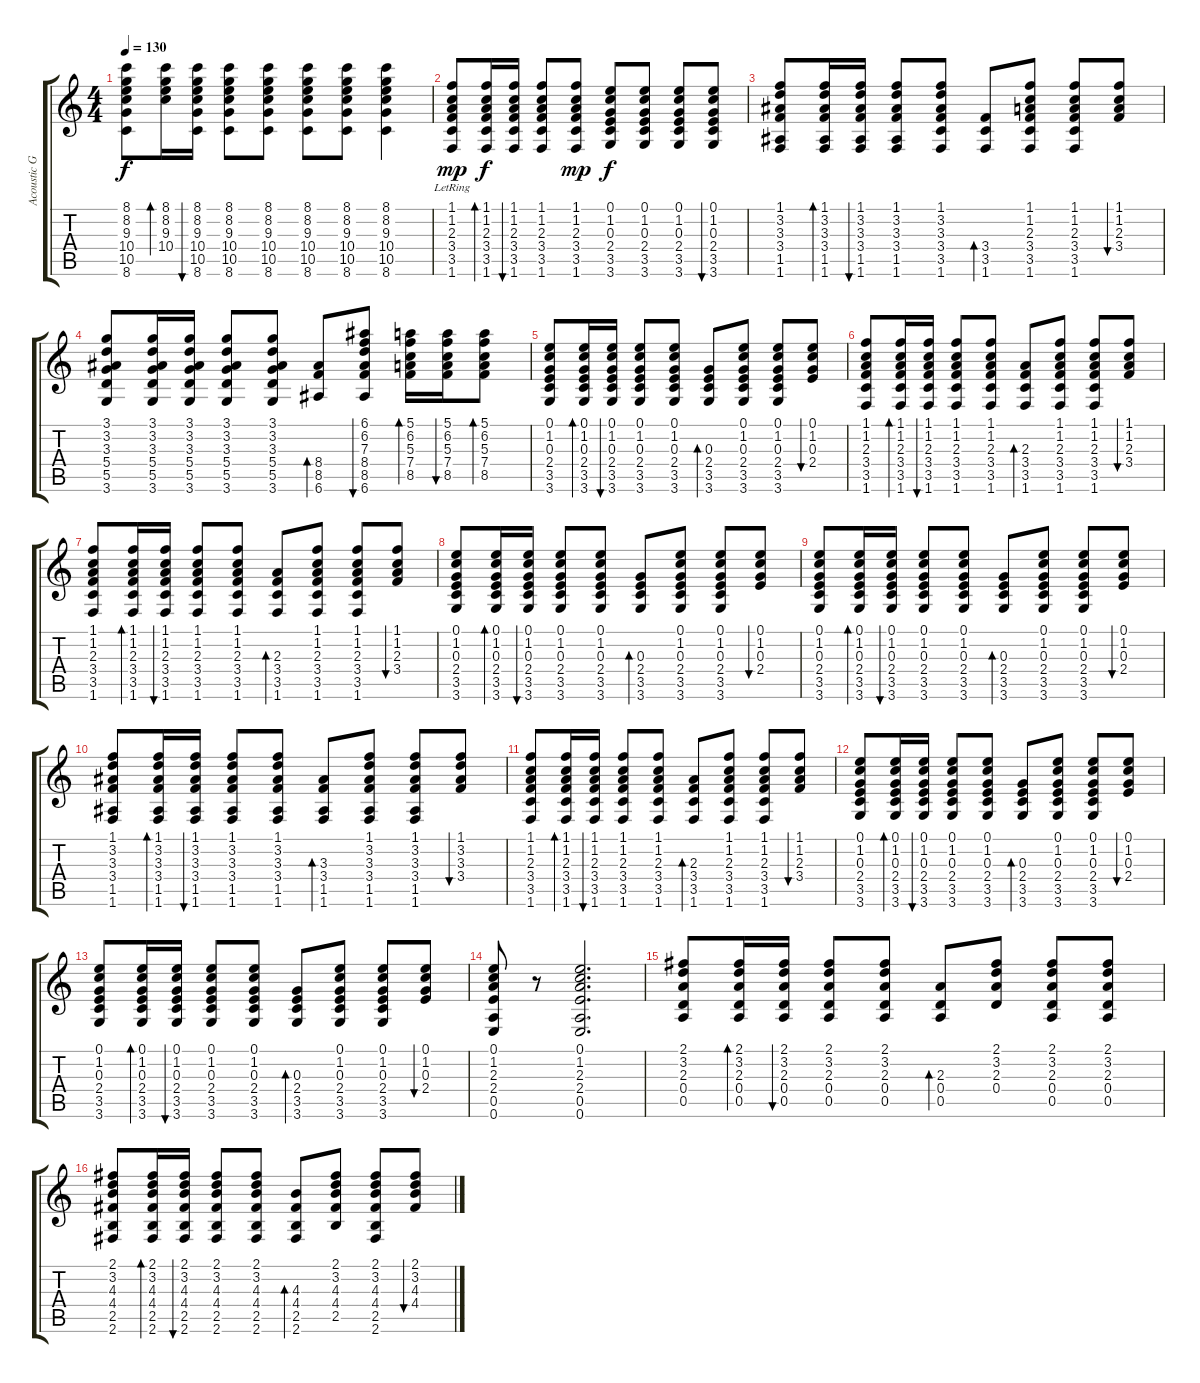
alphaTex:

\track ("Acoustic Guitar" "Acoustic G") {instrument acousticguitarsteel}
\staff {score tabs}
\tuning (E4 B3 G3 D3 A2 E2) {hide}
\ts (4 4)
\tempo 130
\clef g2
\ks c
(8.1 8.2 9.3 10.4 10.5 8.6).8{dy f} (8.1 8.2 9.3 10.4).16{bd 120} (8.1 8.2 9.3 10.4 10.5 8.6).16{bu 120} (8.1 8.2 9.3 10.4 10.5 8.6).8 (8.1 8.2 9.3 10.4 10.5 8.6).8 (8.1 8.2 9.3 10.4 10.5 8.6).8 (8.1 8.2 9.3 10.4 10.5 8.6).8 (8.1 8.2 9.3 10.4 10.5 8.6).4 |
(1.1{lr} 1.2 2.3 3.4 3.5 1.6).8{dy mp} (1.1 1.2 2.3 3.4 3.5 1.6).16{bd 60 dy f} (1.1 1.2 2.3 3.4 3.5 1.6).16{bu 60} (1.1 1.2 2.3 3.4 3.5 1.6).8 (1.1 1.2 2.3 3.4 3.5 1.6).8{dy mp} (0.1 1.2 0.3 2.4 3.5 3.6).8{dy f} (0.1 1.2 0.3 2.4 3.5 3.6).8 (0.1 1.2 0.3 2.4 3.5 3.6).8 (0.1 1.2 0.3 2.4 3.5 3.6).8{bu 240} |
(1.1 3.2 3.3 3.4 1.5 1.6).8 (1.1 3.2 3.3 3.4 1.5 1.6).16{bd 120} (1.1 3.2 3.3 3.4 1.5 1.6).16{bu 120} (1.1 3.2 3.3 3.4 1.5 1.6).8 (1.1 3.2 3.3 3.4 3.5 1.6).8 (3.4 3.5 1.6).8{bd 240} (1.1 1.2 2.3 3.4 3.5 1.6).8 (1.1 1.2 2.3 3.4 3.5 1.6).8 (1.1 1.2 2.3 3.4).8{bu 240} |
(3.1 3.2 3.3 5.4 5.5 3.6).8 (3.1 3.2 3.3 5.4 5.5 3.6).16 (3.1 3.2 3.3 5.4 5.5 3.6).16 (3.1 3.2 3.3 5.4 5.5 3.6).8 (3.1 3.2 3.3 5.4 5.5 3.6).8 (8.4 8.5 6.6).8{bd 240} (6.1 6.2 7.3 8.4 8.5 6.6).8{bu 240} (5.1 6.2 5.3 7.4 8.5).16{bd 120} (5.1 6.2 5.3 7.4 8.5).16{bu 120} (5.1 6.2 5.3 7.4 8.5).8{bd 240} |
(0.1 1.2 0.3 2.4 3.5 3.6).8 (0.1 1.2 0.3 2.4 3.5 3.6).16{bd 120} (0.1 1.2 0.3 2.4 3.5 3.6).16{bu 120} (0.1 1.2 0.3 2.4 3.5 3.6).8 (0.1 1.2 0.3 2.4 3.5 3.6).8 (0.3 2.4 3.5 3.6).8{bd 240} (0.1 1.2 0.3 2.4 3.5 3.6).8 (0.1 1.2 0.3 2.4 3.5 3.6).8 (0.1 1.2 0.3 2.4).8{bu 240} |
(1.1 1.2 2.3 3.4 3.5 1.6).8 (1.1 1.2 2.3 3.4 3.5 1.6).16{bd 120} (1.1 1.2 2.3 3.4 3.5 1.6).16{bu 120} (1.1 1.2 2.3 3.4 3.5 1.6).8 (1.1 1.2 2.3 3.4 3.5 1.6).8 (2.3 3.4 3.5 1.6).8{bd 240} (1.1 1.2 2.3 3.4 3.5 1.6).8 (1.1 1.2 2.3 3.4 3.5 1.6).8 (1.1 1.2 2.3 3.4).8{bu 240} |
(1.1 1.2 2.3 3.4 3.5 1.6).8 (1.1 1.2 2.3 3.4 3.5 1.6).16{bd 120} (1.1 1.2 2.3 3.4 3.5 1.6).16{bu 120} (1.1 1.2 2.3 3.4 3.5 1.6).8 (1.1 1.2 2.3 3.4 3.5 1.6).8 (2.3 3.4 3.5 1.6).8{bd 240} (1.1 1.2 2.3 3.4 3.5 1.6).8 (1.1 1.2 2.3 3.4 3.5 1.6).8 (1.1 1.2 2.3 3.4).8{bu 240} |
(0.1 1.2 0.3 2.4 3.5 3.6).8 (0.1 1.2 0.3 2.4 3.5 3.6).16{bd 120} (0.1 1.2 0.3 2.4 3.5 3.6).16{bu 120} (0.1 1.2 0.3 2.4 3.5 3.6).8 (0.1 1.2 0.3 2.4 3.5 3.6).8 (0.3 2.4 3.5 3.6).8{bd 240} (0.1 1.2 0.3 2.4 3.5 3.6).8 (0.1 1.2 0.3 2.4 3.5 3.6).8 (0.1 1.2 0.3 2.4).8{bu 240} |
(0.1 1.2 0.3 2.4 3.5 3.6).8 (0.1 1.2 0.3 2.4 3.5 3.6).16{bd 120} (0.1 1.2 0.3 2.4 3.5 3.6).16{bu 120} (0.1 1.2 0.3 2.4 3.5 3.6).8 (0.1 1.2 0.3 2.4 3.5 3.6).8 (0.3 2.4 3.5 3.6).8{bd 240} (0.1 1.2 0.3 2.4 3.5 3.6).8 (0.1 1.2 0.3 2.4 3.5 3.6).8 (0.1 1.2 0.3 2.4).8{bu 240} |
(1.1 3.2 3.3 3.4 1.5 1.6).8 (1.1 3.2 3.3 3.4 1.5 1.6).16{bd 120} (1.1 3.2 3.3 3.4 1.5 1.6).16{bu 120} (1.1 3.2 3.3 3.4 1.5 1.6).8 (1.1 3.2 3.3 3.4 1.5 1.6).8 (3.3 3.4 1.5 1.6).8{bd 240} (1.1 3.2 3.3 3.4 1.5 1.6).8 (1.1 3.2 3.3 3.4 1.5 1.6).8 (1.1 3.2 3.3 3.4).8{bu 240} |
(1.1 1.2 2.3 3.4 3.5 1.6).8 (1.1 1.2 2.3 3.4 3.5 1.6).16{bd 120} (1.1 1.2 2.3 3.4 3.5 1.6).16{bu 120} (1.1 1.2 2.3 3.4 3.5 1.6).8 (1.1 1.2 2.3 3.4 3.5 1.6).8 (2.3 3.4 3.5 1.6).8{bd 240} (1.1 1.2 2.3 3.4 3.5 1.6).8 (1.1 1.2 2.3 3.4 3.5 1.6).8 (1.1 1.2 2.3 3.4).8{bu 240} |
(0.1 1.2 0.3 2.4 3.5 3.6).8 (0.1 1.2 0.3 2.4 3.5 3.6).16{bd 120} (0.1 1.2 0.3 2.4 3.5 3.6).16{bu 120} (0.1 1.2 0.3 2.4 3.5 3.6).8 (0.1 1.2 0.3 2.4 3.5 3.6).8 (0.3 2.4 3.5 3.6).8{bd 240} (0.1 1.2 0.3 2.4 3.5 3.6).8 (0.1 1.2 0.3 2.4 3.5 3.6).8 (0.1 1.2 0.3 2.4).8{bu 240} |
(0.1 1.2 0.3 2.4 3.5 3.6).8 (0.1 1.2 0.3 2.4 3.5 3.6).16{bd 120} (0.1 1.2 0.3 2.4 3.5 3.6).16{bu 120} (0.1 1.2 0.3 2.4 3.5 3.6).8 (0.1 1.2 0.3 2.4 3.5 3.6).8 (0.3 2.4 3.5 3.6).8{bd 240} (0.1 1.2 0.3 2.4 3.5 3.6).8 (0.1 1.2 0.3 2.4 3.5 3.6).8 (0.1 1.2 0.3 2.4).8{bu 240} |
(0.1 1.2 2.3 2.4 0.5 0.6).8 r.8 (0.1 1.2 2.3 2.4 0.5 0.6).2{d} |
(2.1 3.2 2.3 0.4 0.5).8 (2.1 3.2 2.3 0.4 0.5).16{bd 120} (2.1 3.2 2.3 0.4 0.5).16{bu 120} (2.1 3.2 2.3 0.4 0.5).8 (2.1 3.2 2.3 0.4 0.5).8 (2.3 0.4 0.5).8{bd 240} (2.1 3.2 2.3 0.4).8 (2.1 3.2 2.3 0.4 0.5).8 (2.1 3.2 2.3 0.4 0.5).8 |
(2.1 3.2 4.3 4.4 2.5 2.6).8 (2.1 3.2 4.3 4.4 2.5 2.6).16{bd 120} (2.1 3.2 4.3 4.4 2.5 2.6).16{bu 120} (2.1 3.2 4.3 4.4 2.5 2.6).8 (2.1 3.2 4.3 4.4 2.5 2.6).8 (4.3 4.4 2.5 2.6).8{bd 240} (2.1 3.2 4.3 4.4 2.5).8 (2.1 3.2 4.3 4.4 2.5 2.6).8 (2.1 3.2 4.3 4.4).8{bu 240}
